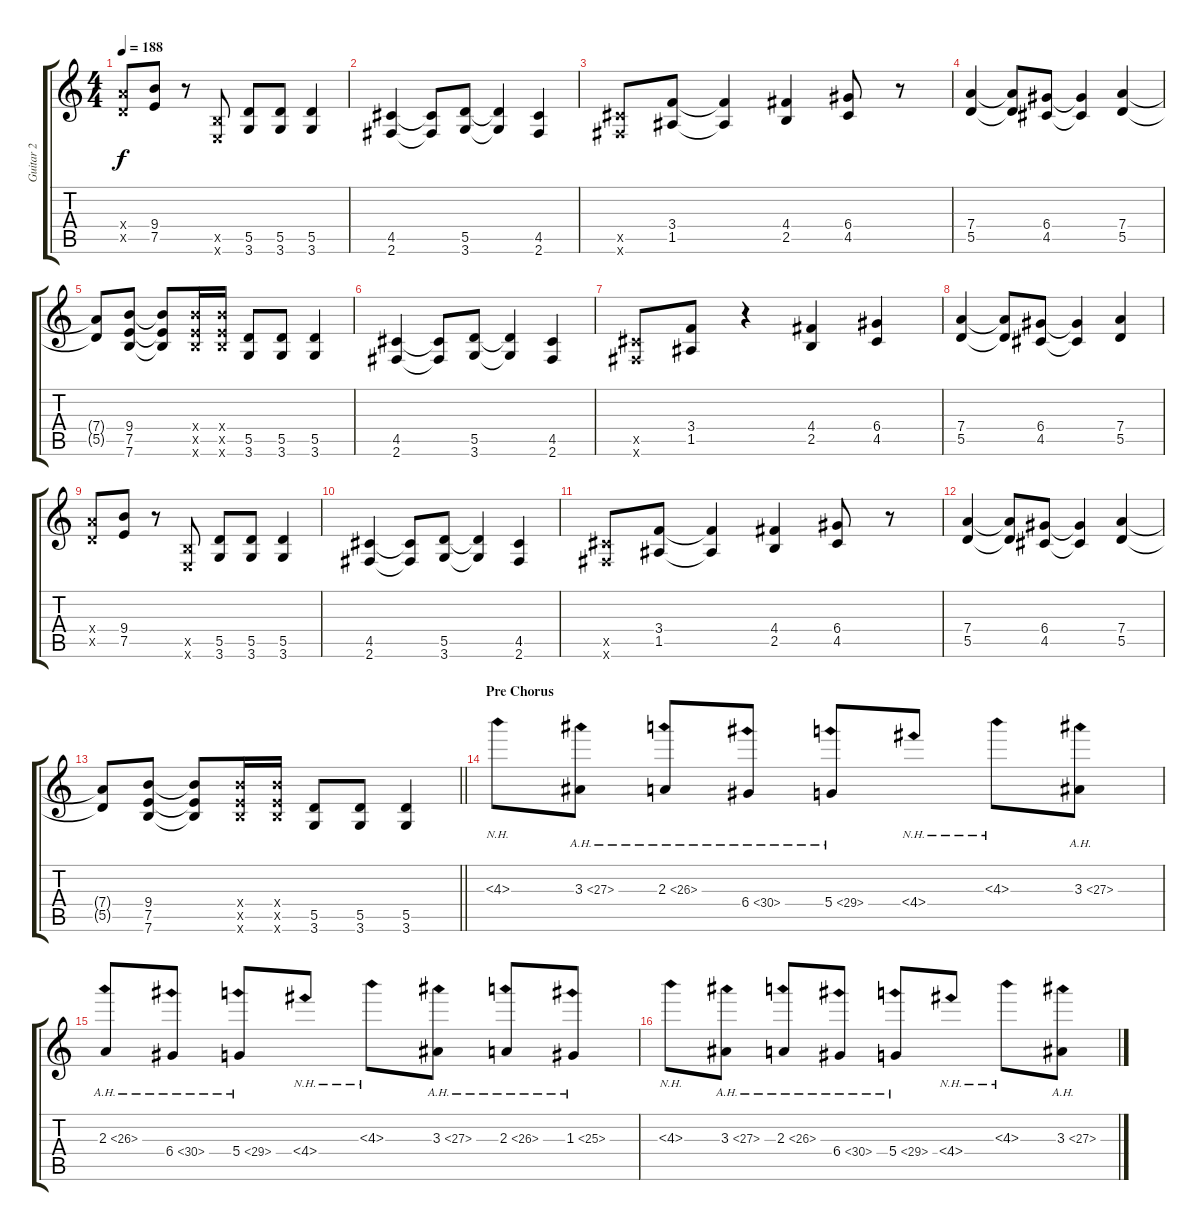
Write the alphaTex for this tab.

\track ("Guitar 2" "Guitar 2") {instrument overdrivenguitar}
\staff {score tabs}
\tuning (E4 B3 G3 D3 A2 E2) {hide}
\ts (4 4)
\tempo 188
\clef g2
\ks c
(7.4{x} 5.5{x}).8{dy f} (9.4 7.5).8 r.8 (2.5{x} 0.6{x}).8 (5.5 3.6).8 (5.5 3.6).8 (5.5 3.6).4 |
(4.5 2.6).4 (4.5{t} 2.6{t}).8 (5.5 3.6).8 (5.5{t} 3.6{t}).4 (4.5 2.6).4 |
(4.5{x} 2.6{x}).8 (3.4 1.5).8 (3.4{t} 1.5{t}).4 (4.4 2.5).4 (6.4 4.5).8 r.8 |
(7.4 5.5).4 (7.4{t} 5.5{t}).8 (6.4 4.5).8 (6.4{t} 4.5{t}).4 (7.4 5.5).4 |
(7.4{t} 5.5{t}).8 (9.4 7.5 7.6).8 (9.4{t} 7.5{t} 7.6{t}).8 (9.4{x} 7.5{x} 7.6{x}).16 (9.4{x} 7.5{x} 7.6{x}).16 (5.5 3.6).8 (5.5 3.6).8 (5.5 3.6).4 |
(4.5 2.6).4 (4.5{t} 2.6{t}).8 (5.5 3.6).8 (5.5{t} 3.6{t}).4 (4.5 2.6).4 |
(4.5{x} 2.6{x}).8 (3.4 1.5).8 r.4 (4.4 2.5).4 (6.4 4.5).4 |
(7.4 5.5).4 (7.4{t} 5.5{t}).8 (6.4 4.5).8 (6.4{t} 4.5{t}).4 (7.4 5.5).4 |
(7.4{x} 5.5{x}).8 (9.4 7.5).8 r.8 (2.5{x} 0.6{x}).8 (5.5 3.6).8 (5.5 3.6).8 (5.5 3.6).4 |
(4.5 2.6).4 (4.5{t} 2.6{t}).8 (5.5 3.6).8 (5.5{t} 3.6{t}).4 (4.5 2.6).4 |
(4.5{x} 2.6{x}).8 (3.4 1.5).8 (3.4{t} 1.5{t}).4 (4.4 2.5).4 (6.4 4.5).8 r.8 |
(7.4 5.5).4 (7.4{t} 5.5{t}).8 (6.4 4.5).8 (6.4{t} 4.5{t}).4 (7.4 5.5).4 |
\barLineRight lightlight
(7.4{t} 5.5{t}).8 (9.4 7.5 7.6).8 (9.4{t} 7.5{t} 7.6{t}).8 (9.4{x} 7.5{x} 7.6{x}).16 (9.4{x} 7.5{x} 7.6{x}).16 (5.5 3.6).8 (5.5 3.6).8 (5.5 3.6).4 |
\section ("" "Pre Chorus")
4.3{nh}.8 3.3{ah 24}.8 2.3{ah 24}.8 6.4{ah 24}.8 5.4{ah 24}.8 4.4{nh}.8 4.3{nh}.8 3.3{ah 24}.8 |
2.3{ah 24}.8 6.4{ah 24}.8 5.4{ah 24}.8 4.4{nh}.8 4.3{nh}.8 3.3{ah 24}.8 2.3{ah 24}.8 1.3{ah 24}.8 |
4.3{nh}.8 3.3{ah 24}.8 2.3{ah 24}.8 6.4{ah 24}.8 5.4{ah 24}.8 4.4{nh}.8 4.3{nh}.8 3.3{ah 24}.8
